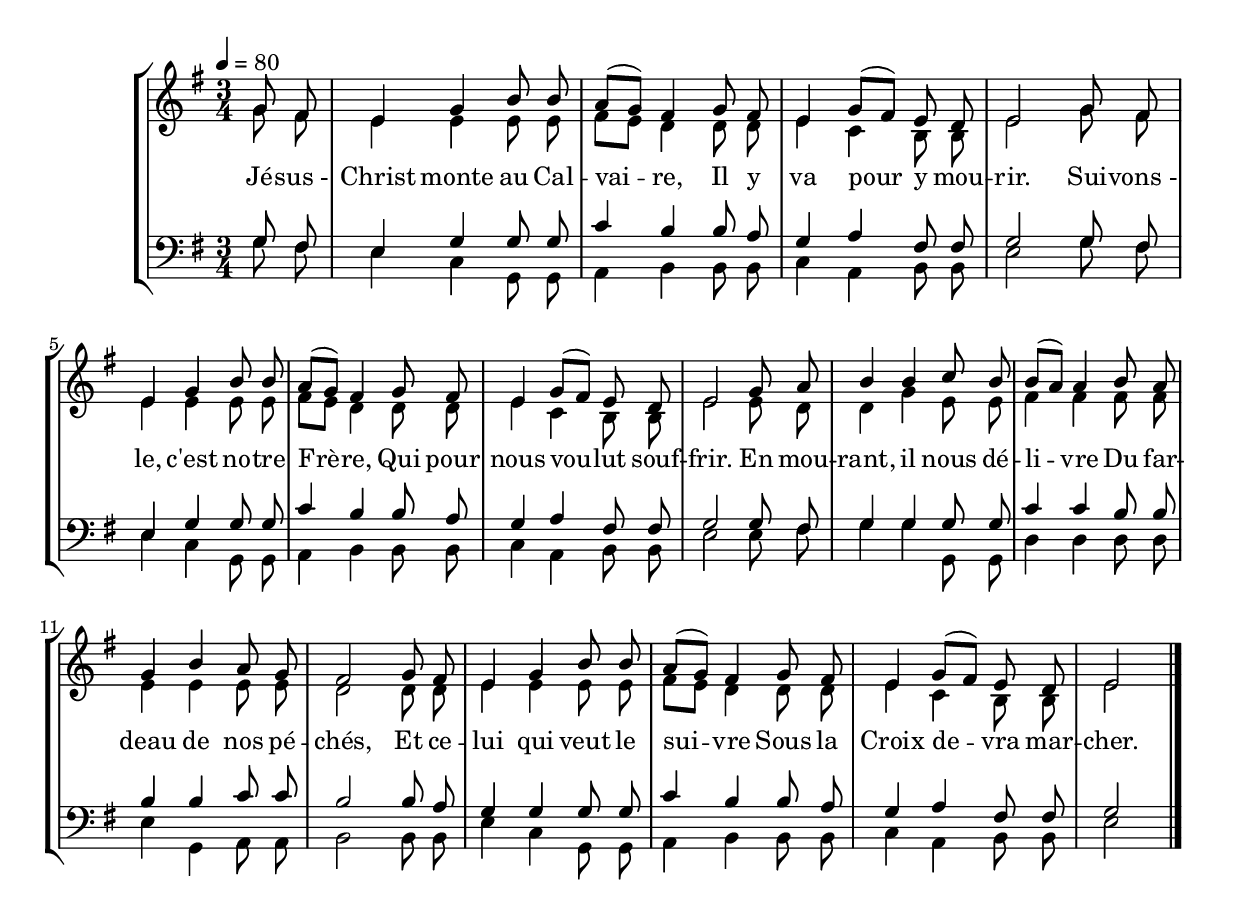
\version "2.16"
\include "italiano.ly"

\header {
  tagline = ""
  composer = ""
}

MetriqueArmure = {
  \tempo 4=80
  \time 3/4
  \key sol \major
}

italique = { \override Score . LyricText #'font-shape = #'italic }

roman = { \override Score . LyricText #'font-shape = #'roman }

MusiqueTheme = \relative do'' {
  \partial 4 sol8 fad
  mi4 sol si8 si
  la8[( sol]) fad4 sol8 fad
  mi4 sol8[( fad]) mi re
  mi2 sol8 fad
  mi4 sol si8 si
  la8[( sol]) fad4 sol8 fad
  mi4 sol8[( fad]) mi re
  mi2 sol8 la
  si4 si do8 si
  si8[( la]) la4 si8 la
  sol4 si la8 sol
  fad2 sol8 fad
  mi4 sol si8 si
  la8[( sol]) fad4 sol8 fad
  mi4 sol8[( fad]) mi re
  mi2 \bar "|."
}

Alto = \relative do'' {
  sol8 fad
  mi4 mi mi8 mi
  fad8[ mi] re4 re8 re
  mi4 do si8 si
  mi2 sol8 fad
  mi4 mi mi8 mi
  fad8[ mi] re4 re8 re
  mi4 do si8 si
  mi2 mi8 re
  re4 sol mi8 mi
  fad4 fad fad8 fad
  mi4 mi mi8 mi
  re2 re8 re
  mi4 mi mi8 mi
  fad8[ mi] re4 re8 re
  mi4 do si8 si
  mi2
}

Tenor = \relative do' {
  sol8 fad
  mi4 sol sol8 sol
  do4 si si8 la
  sol4 la fad8 fad
  sol2 sol8 fad
  mi4 sol sol8 sol
  do4 si si8 la
  sol4 la fad8 fad
  sol2 sol8 fad
  sol4 sol sol8 sol
  do4 do si8 si
  si4 si do8 do
  si2 si8 la
  sol4 sol sol8 sol
  do4 si si8 la
  sol4 la fad8 fad
  sol2
}

Basse = \relative do' {
  sol8 fad
  mi4 do sol8 sol
  la4 si si8 si
  do4 la si8 si
  mi2 sol8 fad
  mi4 do sol8 sol
  la4 si si8 si
  do4 la si8 si
  mi2 mi8 fad
  sol4 sol sol,8 sol
  re'4 re re8 re
  mi4 sol, la8 la
  si2 si8 si
  mi4 do sol8 sol
  la4 si si8 si
  do4 la si8 si
  mi2
}

Paroles = \lyricmode {
  Jé -- sus_- Christ monte au Cal -- vai -- re,
  Il y va pour y mou -- rir.
  Sui -- vons_- le, c'est no -- tre Frè -- re,
  Qui pour nous vou -- lut souf -- frir.
  En mou -- rant, il nous dé -- li -- vre
  Du far -- deau de nos pé -- chés,
  Et ce -- lui qui veut le sui -- vre
  Sous la Croix de -- vra mar -- cher.
}

\score{
  \new StaffGroup
  <<
    \new Staff <<
      \set Staff.midiInstrument = "flute"
      \set Staff.autoBeaming = ##f
      \new Voice = "theme" {\voiceOne
        \override Score.PaperColumn #'keep-inside-line = ##t
        \MetriqueArmure
        \MusiqueTheme
      }
      \new Voice = "alto" {\voiceTwo
        \override Score.PaperColumn #'keep-inside-line = ##t
        \MetriqueArmure
        \Alto
      }
    >>
    \new Lyrics \lyricsto theme {
      \Paroles
    }
    \new Staff <<
      \clef bass
      \set Staff.midiInstrument = "flute"
      \set Staff.autoBeaming = ##f
      \new Voice = "tenor" {\voiceOne
        \override Score.PaperColumn #'keep-inside-line = ##t
        \MetriqueArmure
        \Tenor
      }
      \new Voice = "basse" {\voiceTwo
        \override Score.PaperColumn #'keep-inside-line = ##t
        \MetriqueArmure
        \Basse
      }
    >>
  >>
  \layout{}
  \midi{}
}
